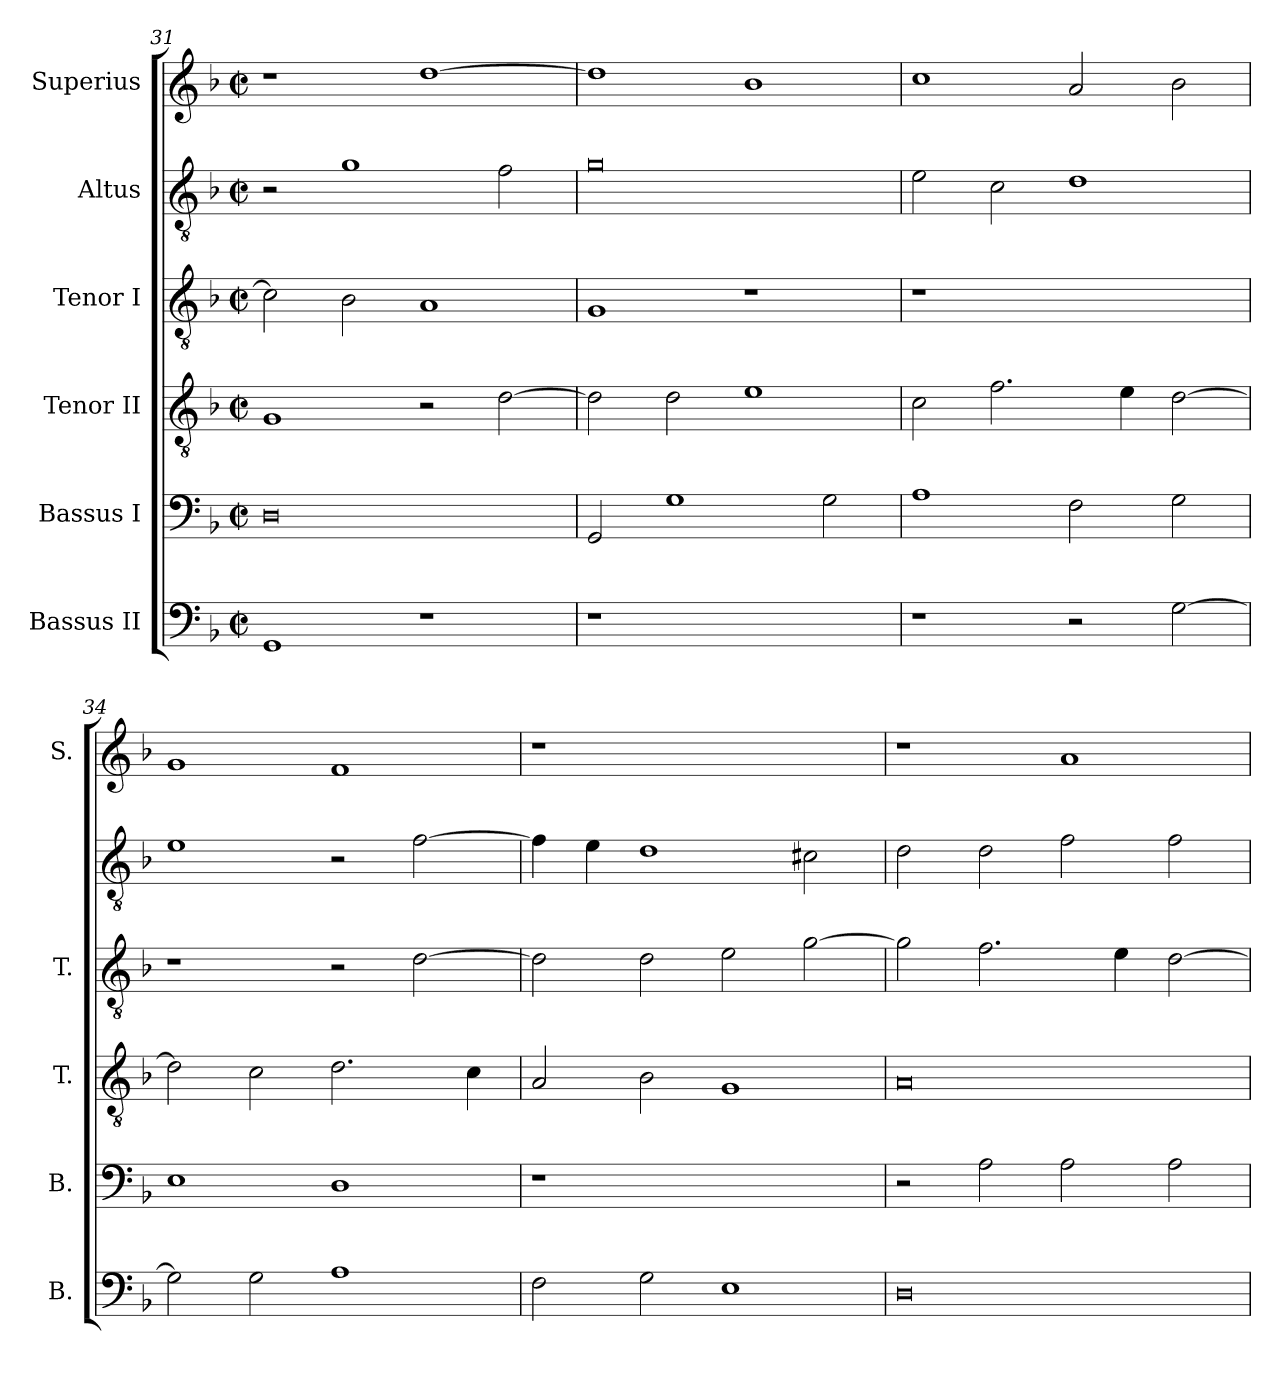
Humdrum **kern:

**kern	**kern	**kern	**kern	**kern	**kern
*part6	*part5	*part4	*part3	*part2	*part1
*staff6	*staff5	*staff4	*staff3	*staff2	*staff1
*I"Bassus II	*I"Bassus I	*I"Tenor II	*I"Tenor I	*I"Altus	*I"Superius
*I'B.	*I'B.	*I'T.	*I'T.	*	*I'S.
!!LO:PB:g=z
*clefF4	*clefF4	*clefGv2	*clefGv2	*clefGv2	*clefG2
*	*	*ITrd7c12	*ITrd7c12	*ITrd7c12	*
*k[b-]	*k[b-]	*k[b-]	*k[b-]	*k[b-]	*k[b-]
*F:	*F:	*F:	*F:	*F:	*F:
*M2/2	*M2/2	*M2/2	*M2/2	*M2/2	*M2/2
*met(c|)	*met(c|)	*met(c|)	*met(c|)	*met(c|)	*met(c|)
=31	=31	=31	=31	=31	=31
1GGi	0Di	1GGi	2Ci\]	2r	1r
.	.	.	2BB-i\	1Gi	.
1r	.	2r	1AAi	.	[>1ddi
.	.	[>2Di\	.	2Fi\	.
=32	=32	=32	=32	=32	=32
!LO:N:vis=1	!	!	!	!	!
1r	2GGi/	2Di\]	1GGi	0Gi	1ddi]
.	1Gi	2Di\	.	.	.
1ryy	.	1Ei	1r	.	1b-i
.	2Gi\	.	.	.	.
=33	=33	=33	=33	=33	=33
!	!	!	!LO:N:vis=1	!	!
1r	1Ai	2Ci\	1r	2Ei\	1cci
.	.	2.Fi\	.	2Ci\	.
2r	2Fi\	.	1ryy	1Di	2ai/
.	.	4Ei\	.	.	.
[>2Gi\	2Gi\	[>2Di\	.	.	2b-i\
=34	=34	=34	=34	=34	=34
2Gi\]	1Ei	2Di\]	1r	1Ei	1gi
2Gi\	.	2Ci\	.	.	.
1Ai	1Di	2.Di\	2r	2r	1fi
.	.	.	[>2Di\	[>2Fi\	.
.	.	4Ci\	.	.	.
=35	=35	=35	=35	=35	=35
!	!LO:N:vis=1	!	!	!	!LO:N:vis=1
2Fi\	1r	2AAi/	2Di\]	4Fi\]	1r
.	.	.	.	4Ei\	.
2Gi\	.	2BB-i\	2Di\	1Di	.
1Ei	1ryy	1GGi	2Ei\	.	1ryy
.	.	.	[>2Gi\	2C#Xi\	.
!!LO:LB:g=z
=36	=36	=36	=36	=36	=36
0Di	2r	0AAi	2Gi\]	2Di\	1r
.	2Ai\	.	2.Fi\	2Di\	.
.	2Ai\	.	.	2Fi\	1ai
.	.	.	4Ei\	.	.
.	2Ai\	.	[>2Di\	2Fi\	.
=	=	=	=	=	=
*-	*-	*-	*-	*-	*-
